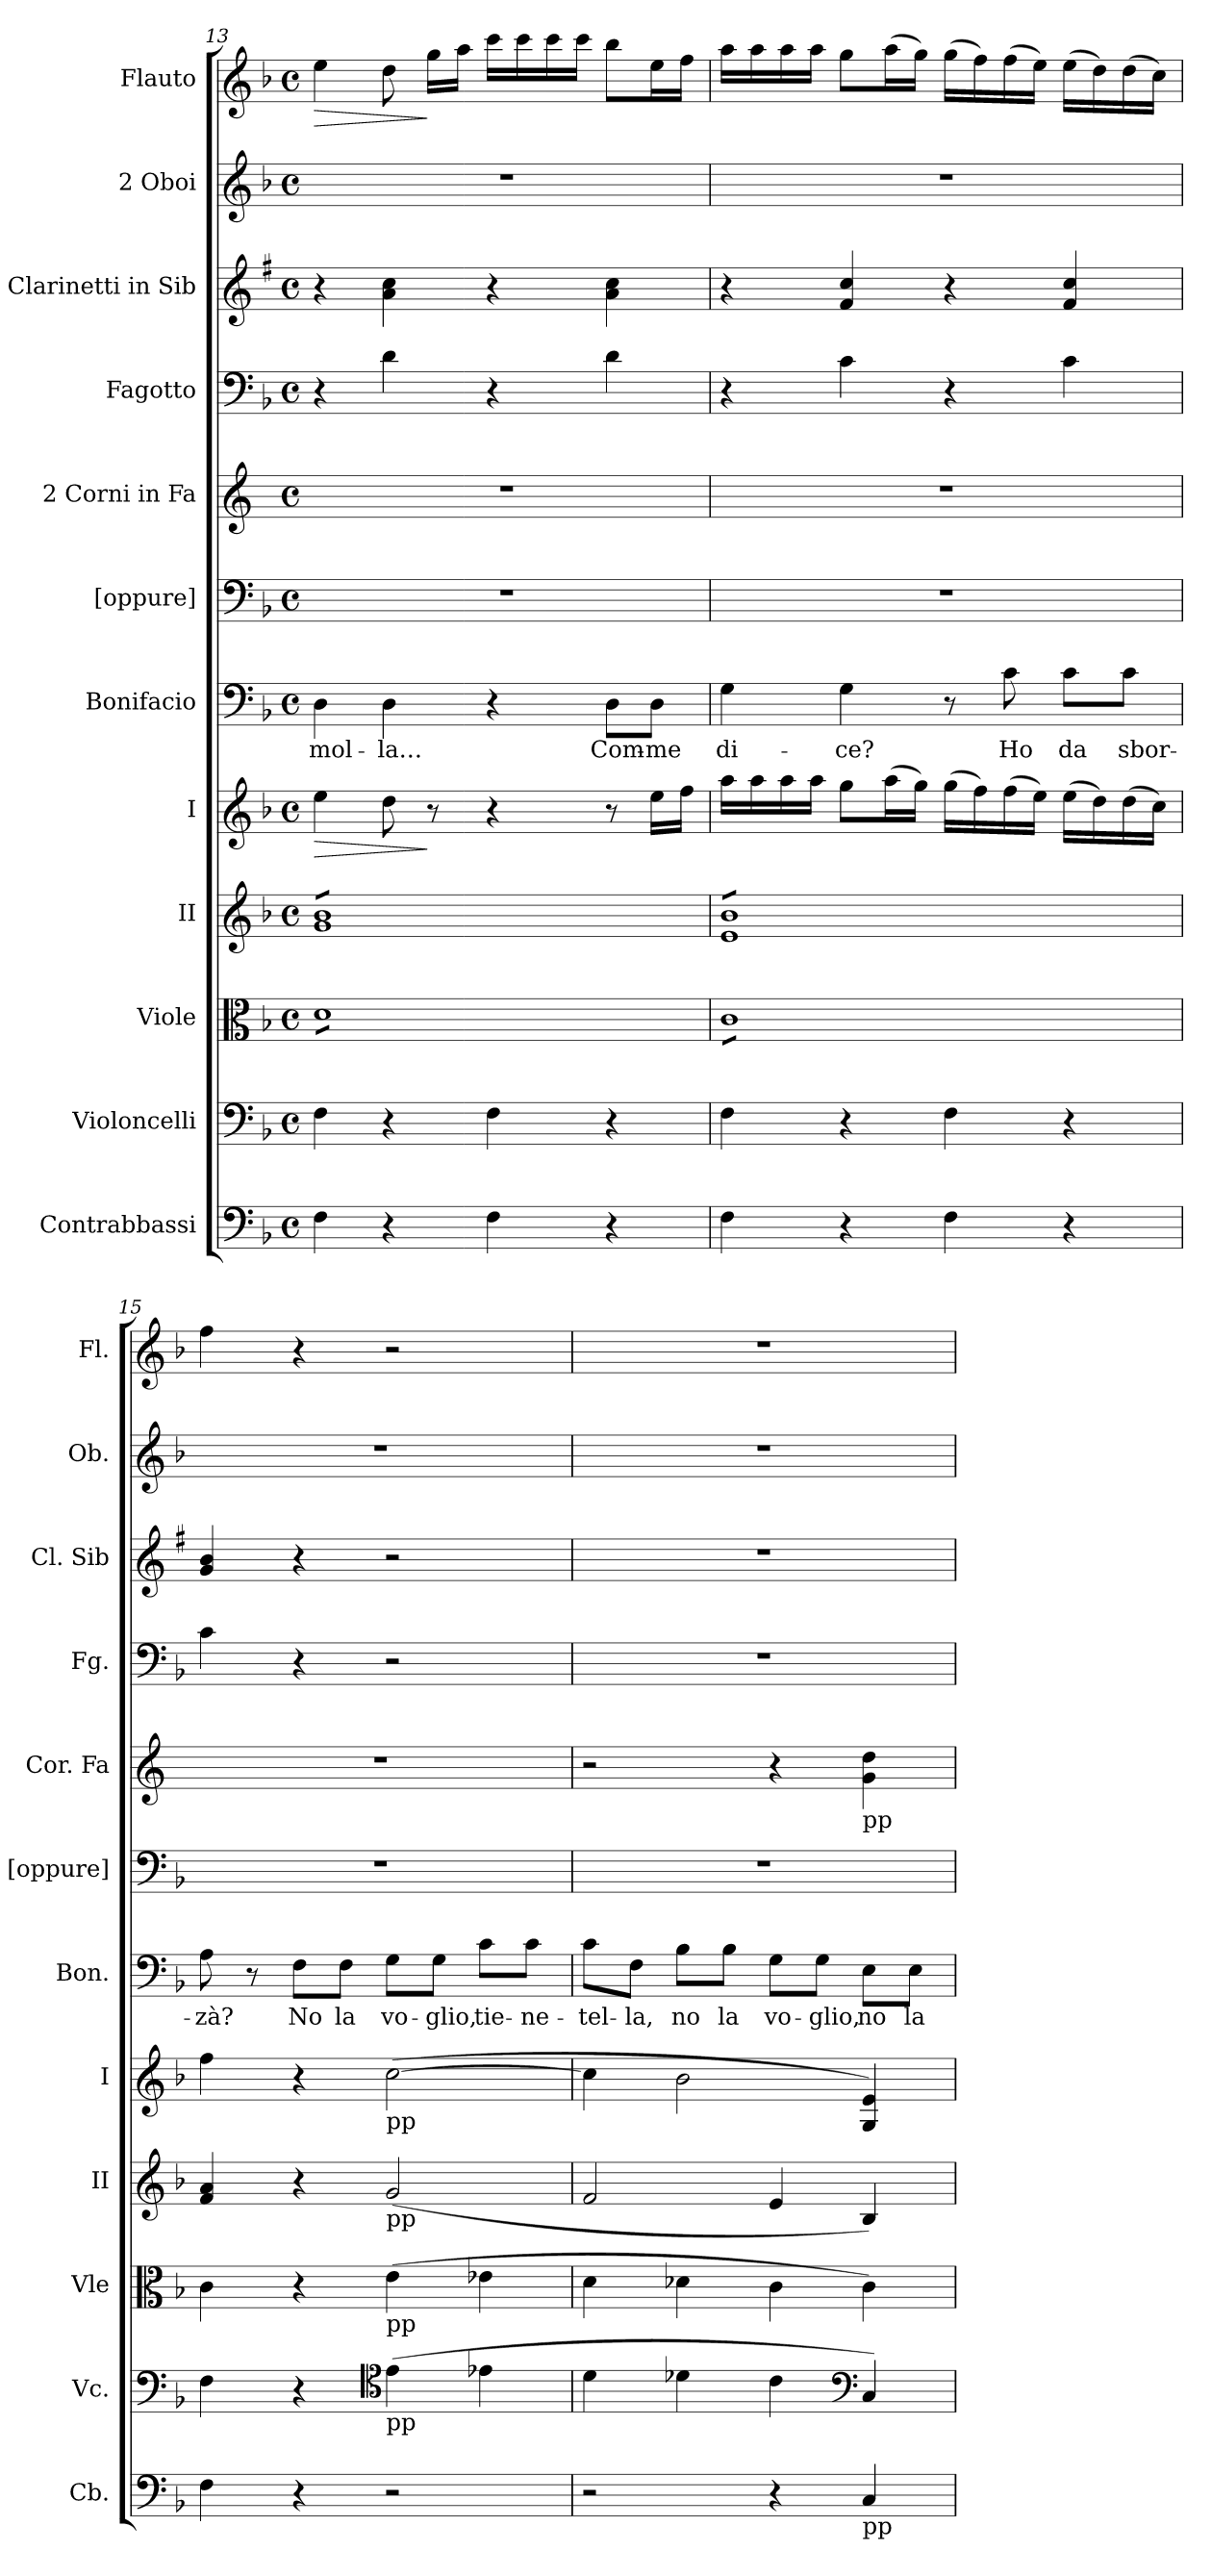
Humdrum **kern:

**kern	**kern	**kern	**kern	**kern	**dynam	**kern	**text	**kern	**kern	**kern	**kern	**kern	**kern	**dynam
*part12	*part11	*part10	*part9	*part8	*part8	*part7	*part7	*part6	*part5	*part4	*part3	*part2	*part1	*part1
*staff12	*staff11	*staff10	*staff9	*staff8	*staff8	*staff7	*staff7	*staff6	*staff5	*staff4	*staff3	*staff2	*staff1	*staff1
*I"Contrabbassi	*I"Violoncelli	*I"Viole	*I"II	*I"I	*	*I"Bonifacio	*	*I"[oppure]	*I"2 Corni in Fa	*I"Fagotto	*I"2 Clarinetti in Sib	*I"2 Oboi	*I"Flauto	*
*I'Cb.	*I'Vc.	*I'Vle	*I'II	*I'I	*	*I'Bon.	*	*I'[oppure]	*I'Cor. Fa	*I'Fg.	*I'Cl. Sib	*I'Ob.	*I'Fl.	*
!!LO:LB:g=z
*clefF4	*clefF4	*clefC3	*clefG2	*clefG2	*	*clefF4	*	*clefF4	*clefG2	*clefF4	*clefG2	*clefG2	*clefG2	*
*	*	*	*	*	*	*	*	*	*	*	*ITrd1c2	*	*	*
*k[b-]	*k[b-]	*k[b-]	*k[b-]	*k[b-]	*	*k[b-]	*	*k[b-]	*k[]	*k[b-]	*k[b-]	*k[b-]	*k[b-]	*
*F:	*F:	*F:	*F:	*F:	*	*F:	*	*F:	*C:	*F:	*F:	*F:	*F:	*
*M4/4	*M4/4	*M4/4	*M4/4	*M4/4	*	*M4/4	*	*M4/4	*M4/4	*M4/4	*M4/4	*M4/4	*M4/4	*
*met(c)	*met(c)	*met(c)	*met(c)	*met(c)	*	*met(c)	*	*met(c)	*met(c)	*met(c)	*met(c)	*met(c)	*met(c)	*
=13	=13	=13	=13	=13	=13	=13	=13	=13	=13	=13	=13	=13	=13	=13
!	!	!	!	!	!LO:HP:b	!	!LO:LY:b	!	!	!	!	!	!	!LO:HP:b
*	*	*tremolo	*	*	*	*	*	*	*	*	*	*	*	*
*	*	*	*tremolo	*	*	*	*	*	*	*	*	*	*	*
4F\	4F\	8dL	8g 8b-L	4ee\	>	4D\	mol-	1r	1r	4r	4r	1r	4ee\	>
.	.	8d	8g 8b-	.	.	.	.	.	.	.	.	.	.	.
!	!	!	!	!	!	!	!LO:LY:b	!	!	!	!	!	!	!
4r	4r	8d	8g 8b-	8dd\	.	4D\	-la…	.	.	4d\	4g\ 4b-\	.	8dd\	.
.	.	8d	8g 8b-	8r	]	.	.	.	.	.	.	.	16gg\LL	]
.	.	.	.	.	.	.	.	.	.	.	.	.	16aa\JJ	.
4F\	4F\	8d	8g 8b-	4r	.	4r	.	.	.	4r	4r	.	16ccc\LL	.
.	.	.	.	.	.	.	.	.	.	.	.	.	16ccc\	.
.	.	8d	8g 8b-	.	.	.	.	.	.	.	.	.	16ccc\	.
.	.	.	.	.	.	.	.	.	.	.	.	.	16ccc\JJ	.
!	!	!	!	!	!	!	!LO:LY:b	!	!	!	!	!	!	!
4r	4r	8d	8g 8b-	8r	.	8D\L	Com-	.	.	4d\	4g\ 4b-\	.	8bb-\L	.
!	!	!	!	!	!	!	!LO:LY:b	!	!	!	!	!	!	!
.	.	8dJ	8g 8b-J	16ee\LL	.	8D\J	-me	.	.	.	.	.	16ee\L	.
.	.	.	.	16ff\JJ	.	.	.	.	.	.	.	.	16ff\JJ	.
=14	=14	=14	=14	=14	=14	=14	=14	=14	=14	=14	=14	=14	=14	=14
!	!	!	!	!	!	!	!LO:LY:b	!	!	!	!	!	!	!
4F\	4F\	8cL	8e 8b-L	16aa\LL	.	4G\	di-	1r	1r	4r	4r	1r	16aa\LL	.
.	.	.	.	16aa\	.	.	.	.	.	.	.	.	16aa\	.
.	.	8c	8e 8b-	16aa\	.	.	.	.	.	.	.	.	16aa\	.
.	.	.	.	16aa\JJ	.	.	.	.	.	.	.	.	16aa\JJ	.
!	!	!	!	!	!	!	!LO:LY:b	!	!	!	!	!	!	!
4r	4r	8c	8e 8b-	8gg>\L	.	4G\	-ce?	.	.	4c\	4e/ 4b-/	.	8gg\L	.
.	.	8c	8e 8b-	(>16aa\L	.	.	.	.	.	.	.	.	(>16aa\L	.
.	.	.	.	16gg\JJ)	.	.	.	.	.	.	.	.	16gg\JJ)	.
4F\	4F\	8c	8e 8b-	(>16gg\LL	.	8r	.	.	.	4r	4r	.	(>16gg\LL	.
.	.	.	.	16ff\)	.	.	.	.	.	.	.	.	16ff\)	.
!	!	!	!	!	!	!	!LO:LY:b	!	!	!	!	!	!	!
.	.	8c	8e 8b-	(>16ff\	.	8c\	Ho	.	.	.	.	.	(>16ff\	.
.	.	.	.	16ee\JJ)	.	.	.	.	.	.	.	.	16ee\JJ)	.
!	!	!	!	!	!	!	!LO:LY:b	!	!	!	!	!	!	!
4r	4r	8c	8e 8b-	(>16ee\LL	.	8c\L	da	.	.	4c\	4e/ 4b-/	.	(>16ee\LL	.
.	.	.	.	16dd\)	.	.	.	.	.	.	.	.	16dd\)	.
!	!	!	!	!	!	!	!LO:LY:b	!	!	!	!	!	!	!
.	.	8cJ	8e 8b-J	(>16dd\	.	8c\J	sbor-	.	.	.	.	.	(>16dd\	.
*	*	*	*Xtremolo	*	*	*	*	*	*	*	*	*	*	*
*	*	*Xtremolo	*	*	*	*	*	*	*	*	*	*	*	*
.	.	.	.	16cc\JJ)	.	.	.	.	.	.	.	.	16cc\JJ)	.
=15	=15	=15	=15	=15	=15	=15	=15	=15	=15	=15	=15	=15	=15	=15
!	!	!	!	!	!	!	!LO:LY:b	!	!	!	!	!	!	!
4F\	4F\	4c\	4f/ 4a/	4ff\	.	8A\	-zà?	1r	1r	4c\	4f/ 4a/	1r	4ff\	.
.	.	.	.	.	.	8r	.	.	.	.	.	.	.	.
!	!	!	!	!	!	!	!LO:LY:b	!	!	!	!	!	!	!
4r	4r	4r	4r	4r	.	8F\L	No	.	.	4r	4r	.	4r	.
!	!	!	!	!	!	!	!LO:LY:b	!	!	!	!	!	!	!
.	.	.	.	.	.	8F\J	la	.	.	.	.	.	.	.
*	*clefC4	*	*	*	*	*	*	*	*	*	*	*	*	*
!	!	!	!	!LO:TX:b:t=pp	!	!	!	!	!	!	!	!	!	!
!	!	!	!LO:TX:b:t=pp	!	!	!	!	!	!	!	!	!	!	!
!	!	!LO:TX:b:t=pp	!	!	!	!	!	!	!	!	!	!	!	!
!	!LO:TX:b:t=pp	!	!	!	!	!	!	!	!	!	!	!	!	!
!	!	!	!	!	!	!	!LO:LY:b	!	!	!	!	!	!	!
2r	(>4e\	(>4e\	(<2g/	(>[2cc\	.	8G\L	vo-	.	.	2r	2r	.	2r	.
!	!	!	!	!	!	!	!LO:LY:b	!	!	!	!	!	!	!
.	.	.	.	.	.	8G\J	-glio,	.	.	.	.	.	.	.
!	!	!	!	!	!	!	!LO:LY:b	!	!	!	!	!	!	!
.	4e-X\	4e-X\	.	.	.	8c\L	tie-	.	.	.	.	.	.	.
!	!	!	!	!	!	!	!LO:LY:b	!	!	!	!	!	!	!
.	.	.	.	.	.	8c\J	-ne-	.	.	.	.	.	.	.
=16	=16	=16	=16	=16	=16	=16	=16	=16	=16	=16	=16	=16	=16	=16
!	!	!	!	!	!	!	!LO:LY:b	!	!	!	!	!	!	!
2r	4d\	4d\	2f/	4cc\]	.	8c\L	-tel-	1r	2r	1r	1r	1r	1r	.
!	!	!	!	!	!	!	!LO:LY:b	!	!	!	!	!	!	!
.	.	.	.	.	.	8F\J	-la,	.	.	.	.	.	.	.
!	!	!	!	!	!	!	!LO:LY:b	!	!	!	!	!	!	!
.	4d-X\	4d-X\	.	2b-\	.	8B-\L	no	.	.	.	.	.	.	.
!	!	!	!	!	!	!	!LO:LY:b	!	!	!	!	!	!	!
.	.	.	.	.	.	8B-\J	la	.	.	.	.	.	.	.
!	!	!	!	!	!	!	!LO:LY:b	!	!	!	!	!	!	!
4r	4c\	4c\	4e/	.	.	8G\L	vo-	.	4r	.	.	.	.	.
!	!	!	!	!	!	!	!LO:LY:b	!	!	!	!	!	!	!
.	.	.	.	.	.	8G\J	-glio,	.	.	.	.	.	.	.
*	*clefF4	*	*	*	*	*	*	*	*	*	*	*	*	*
!	!	!	!	!	!	!	!	!	!LO:TX:b:t=pp	!	!	!	!	!
!LO:TX:b:t=pp	!	!	!	!	!	!	!	!	!	!	!	!	!	!
!	!	!	!	!	!	!	!LO:LY:b	!	!	!	!	!	!	!
4C/	4C/)	4c\)	4B-/)	4G/ 4e/)	.	8E\L	no	.	4g\ 4dd\	.	.	.	.	.
!	!	!	!	!	!	!	!LO:LY:b	!	!	!	!	!	!	!
.	.	.	.	.	.	8E\J	la	.	.	.	.	.	.	.
=	=	=	=	=	=	=	=	=	=	=	=	=	=	=
*-	*-	*-	*-	*-	*-	*-	*-	*-	*-	*-	*-	*-	*-	*-
